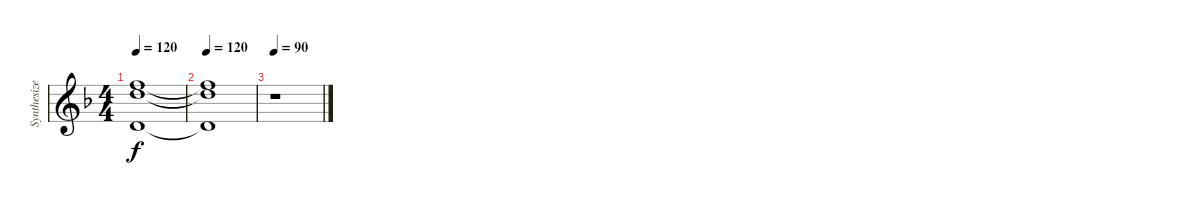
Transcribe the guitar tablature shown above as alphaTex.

\track ("Synthesizer" "Synthesize") {instrument synthbrass1}
\staff {score}
\tuning (E4 B3 G3 D3 A2 E2 B1) {hide}
\ts (4 4)
\tempo 120
\clef g2
\ks dminor
(10.1 3.2 22.3).1{dy f} |
\tempo 120
(10.1{t} 3.2{t} 22.3{t}).1 |
\tempo 90
r.1
